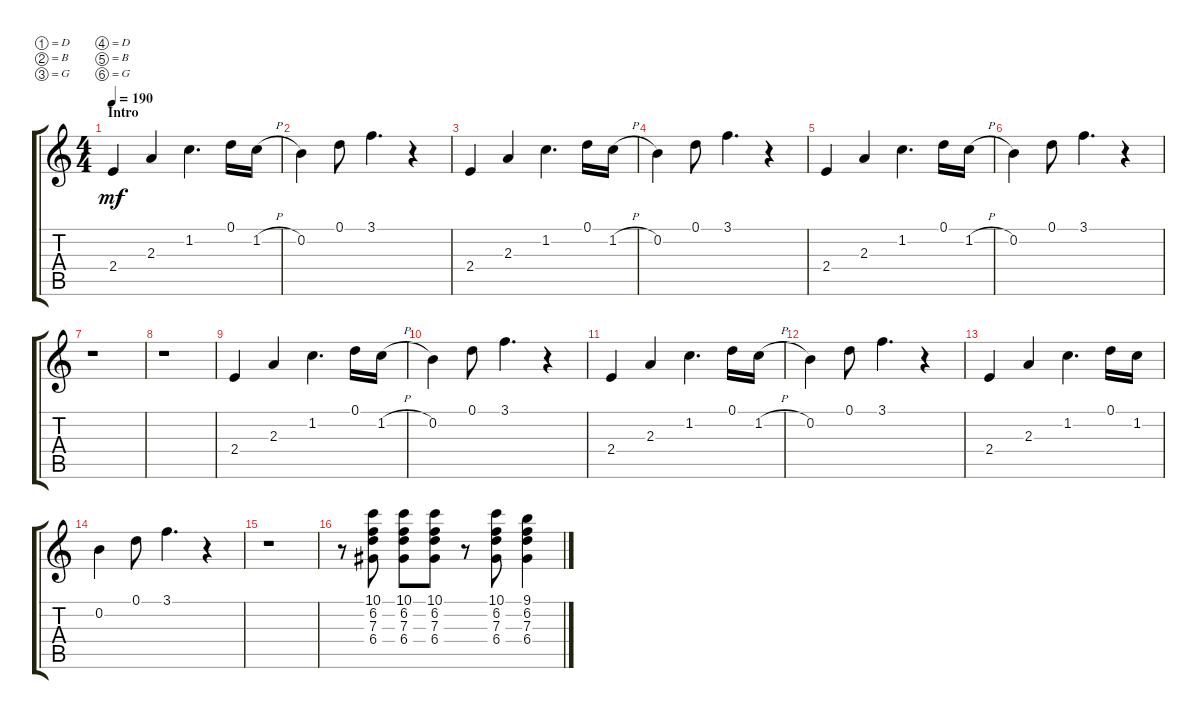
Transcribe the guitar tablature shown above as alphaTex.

\defaultSystemsLayout 4
\bracketExtendMode groupsimilarinstruments
\singleTrackTrackNamePolicy hidden
\multiTrackTrackNamePolicy hidden
\otherSystemsTrackNameOrientation horizontal
\track ("Steel Guitar" "S-Gt") {instrument acousticguitarsteel}
\staff {score tabs}
\tuning (D4 B3 G3 D3 B2 G2)
\ts (4 4)
\section ("" "Intro")
\tempo 190
\clef g2
\ks c
2.4.4{dy mf instrument acousticguitarsteel} 2.3.4 1.2.4{d} 0.1.16 1.2{h}.16 |
0.2.4 0.1.8 3.1.4{d} r.4 |
2.4.4 2.3.4 1.2.4{d} 0.1.16 1.2{h}.16 |
0.2.4 0.1.8 3.1.4{d} r.4 |
2.4.4 2.3.4 1.2.4{d} 0.1.16 1.2{h}.16 |
0.2.4 0.1.8 3.1.4{d} r.4 |
r.1 |
r.1 |
2.4.4 2.3.4 1.2.4{d} 0.1.16 1.2{h}.16 |
0.2.4 0.1.8 3.1.4{d} r.4 |
2.4.4 2.3.4 1.2.4{d} 0.1.16 1.2{h}.16 |
0.2.4 0.1.8 3.1.4{d} r.4 |
2.4.4 2.3.4 1.2.4{d} 0.1.16 1.2.16 |
0.2.4 0.1.8 3.1.4{d} r.4 |
r.1 |
r.8 (10.1 6.2 7.3 6.4).8 (10.1 6.2 7.3 6.4).8 (10.1 6.2 7.3 6.4).8 r.8 (10.1 6.2 7.3 6.4).8 (9.1 6.2 7.3 6.4).4
